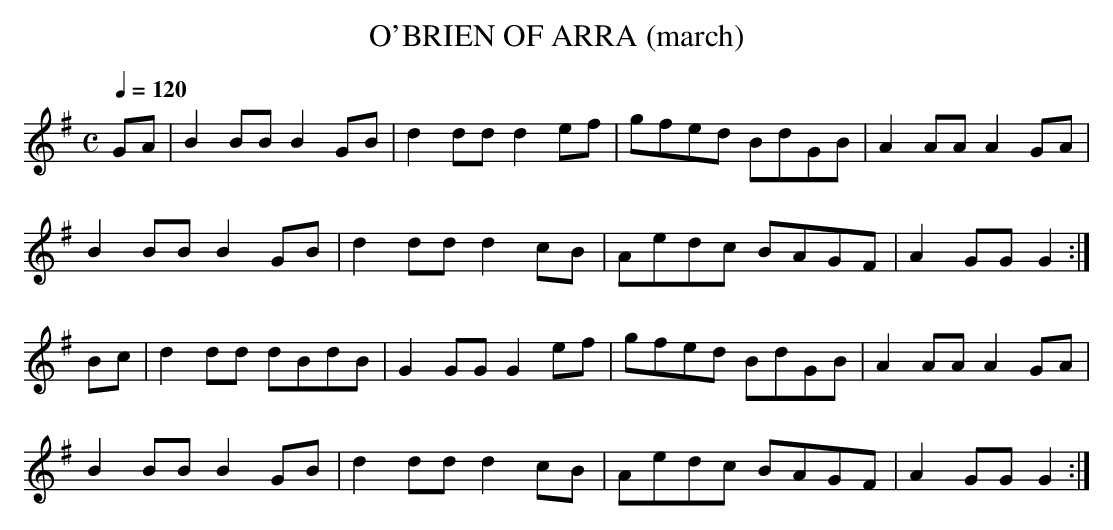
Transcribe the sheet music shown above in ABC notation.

X:1
T:O'BRIEN OF ARRA (march)
Q:1/4=120
L:1/8
M:C
K:G
GA|B2BB B2GB|d2dd d2 ef|gfed BdGB|A2AA A2GA|
B2BB B2GB|d2dd d2cB|Aedc BAGF|A2GG G2:|
Bc|d2dd dBdB|G2GG G2ef|gfed BdGB|A2AA A2GA|
B2BB B2GB|d2dd d2cB|Aedc BAGF|A2GG G2:|
